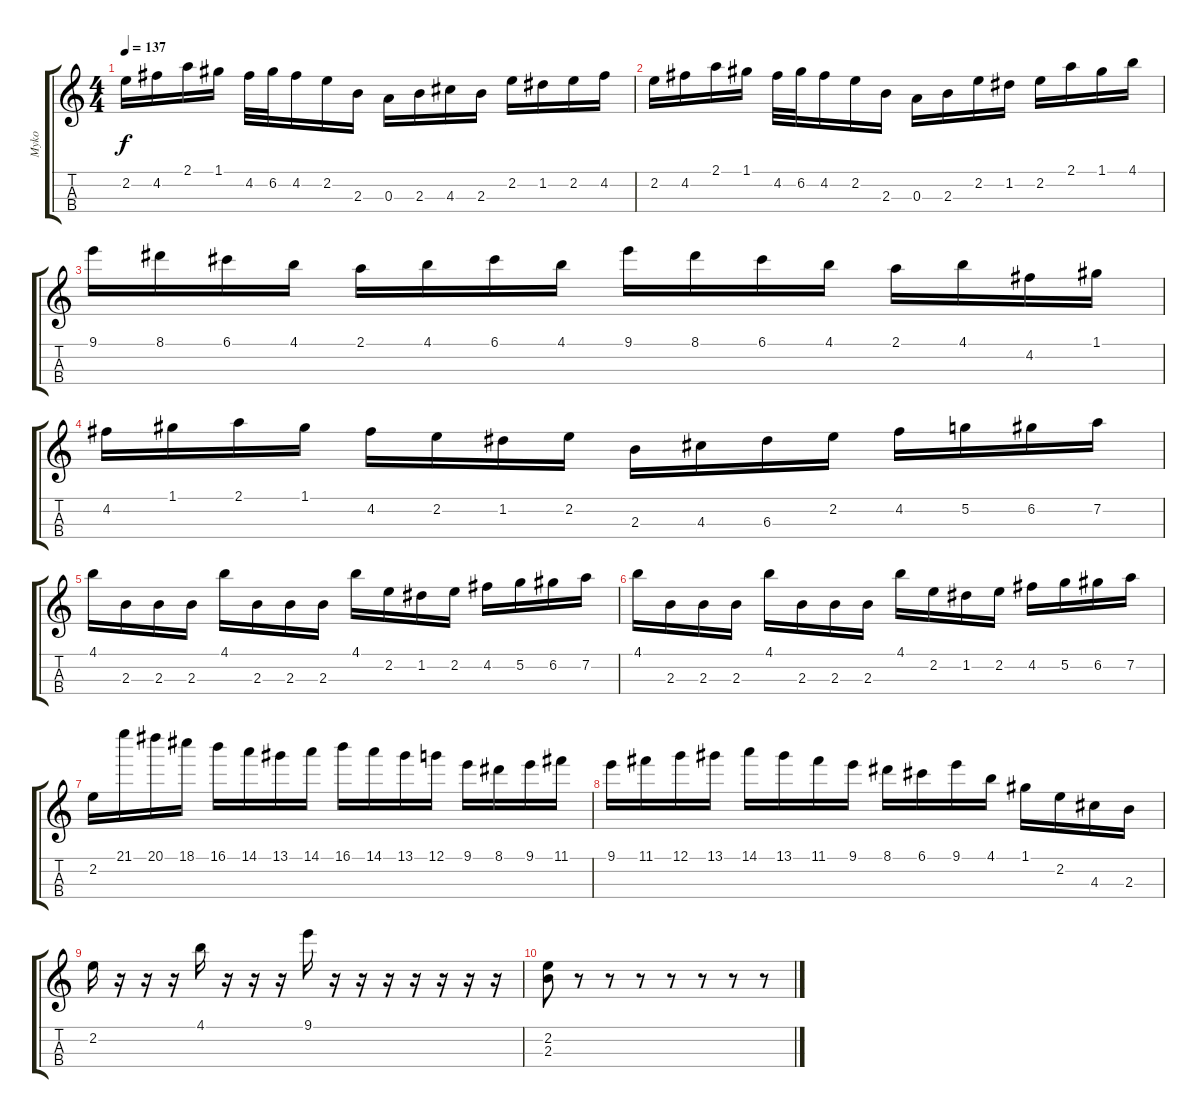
\track ("Myko" "Myko") {instrument violin}
\staff {score tabs}
\tuning (G5 D5 A4 E4) {hide}
\ts (4 4)
\tempo 137
\clef g2
\ks c
2.2.16{dy f} 4.2.16 2.1.16 1.1.16 4.2.32 6.2.32 4.2.16 2.2.16 2.3.16 0.3.16 2.3.16 4.3.16 2.3.16 2.2.16 1.2.16 2.2.16 4.2.16 |
2.2.16 4.2.16 2.1.16 1.1.16 4.2.32 6.2.32 4.2.16 2.2.16 2.3.16 0.3.16 2.3.16 2.2.16 1.2.16 2.2.16 2.1.16 1.1.16 4.1.16 |
9.1.16 8.1.16 6.1.16 4.1.16 2.1.16 4.1.16 6.1.16 4.1.16 9.1.16 8.1.16 6.1.16 4.1.16 2.1.16 4.1.16 4.2.16 1.1.16 |
4.2.16 1.1.16 2.1.16 1.1.16 4.2.16 2.2.16 1.2.16 2.2.16 2.3.16 4.3.16 6.3.16 2.2.16 4.2.16 5.2.16 6.2.16 7.2.16 |
4.1.16 2.3.16 2.3.16 2.3.16 4.1.16 2.3.16 2.3.16 2.3.16 4.1.16 2.2.16 1.2.16 2.2.16 4.2.16 5.2.16 6.2.16 7.2.16 |
4.1.16 2.3.16 2.3.16 2.3.16 4.1.16 2.3.16 2.3.16 2.3.16 4.1.16 2.2.16 1.2.16 2.2.16 4.2.16 5.2.16 6.2.16 7.2.16 |
2.2.16 21.1.16 20.1.16 18.1.16 16.1.16 14.1.16 13.1.16 14.1.16 16.1.16 14.1.16 13.1.16 12.1.16 9.1.16 8.1.16 9.1.16 11.1.16 |
9.1.16 11.1.16 12.1.16 13.1.16 14.1.16 13.1.16 11.1.16 9.1.16 8.1.16 6.1.16 9.1.16 4.1.16 1.1.16 2.2.16 4.3.16 2.3.16 |
2.2.16 r.16 r.16 r.16 4.1.16 r.16 r.16 r.16 9.1.16 r.16 r.16 r.16 r.16 r.16 r.16 r.16 |
(2.2 2.3).8 r.8 r.8 r.8 r.8 r.8 r.8 r.8
